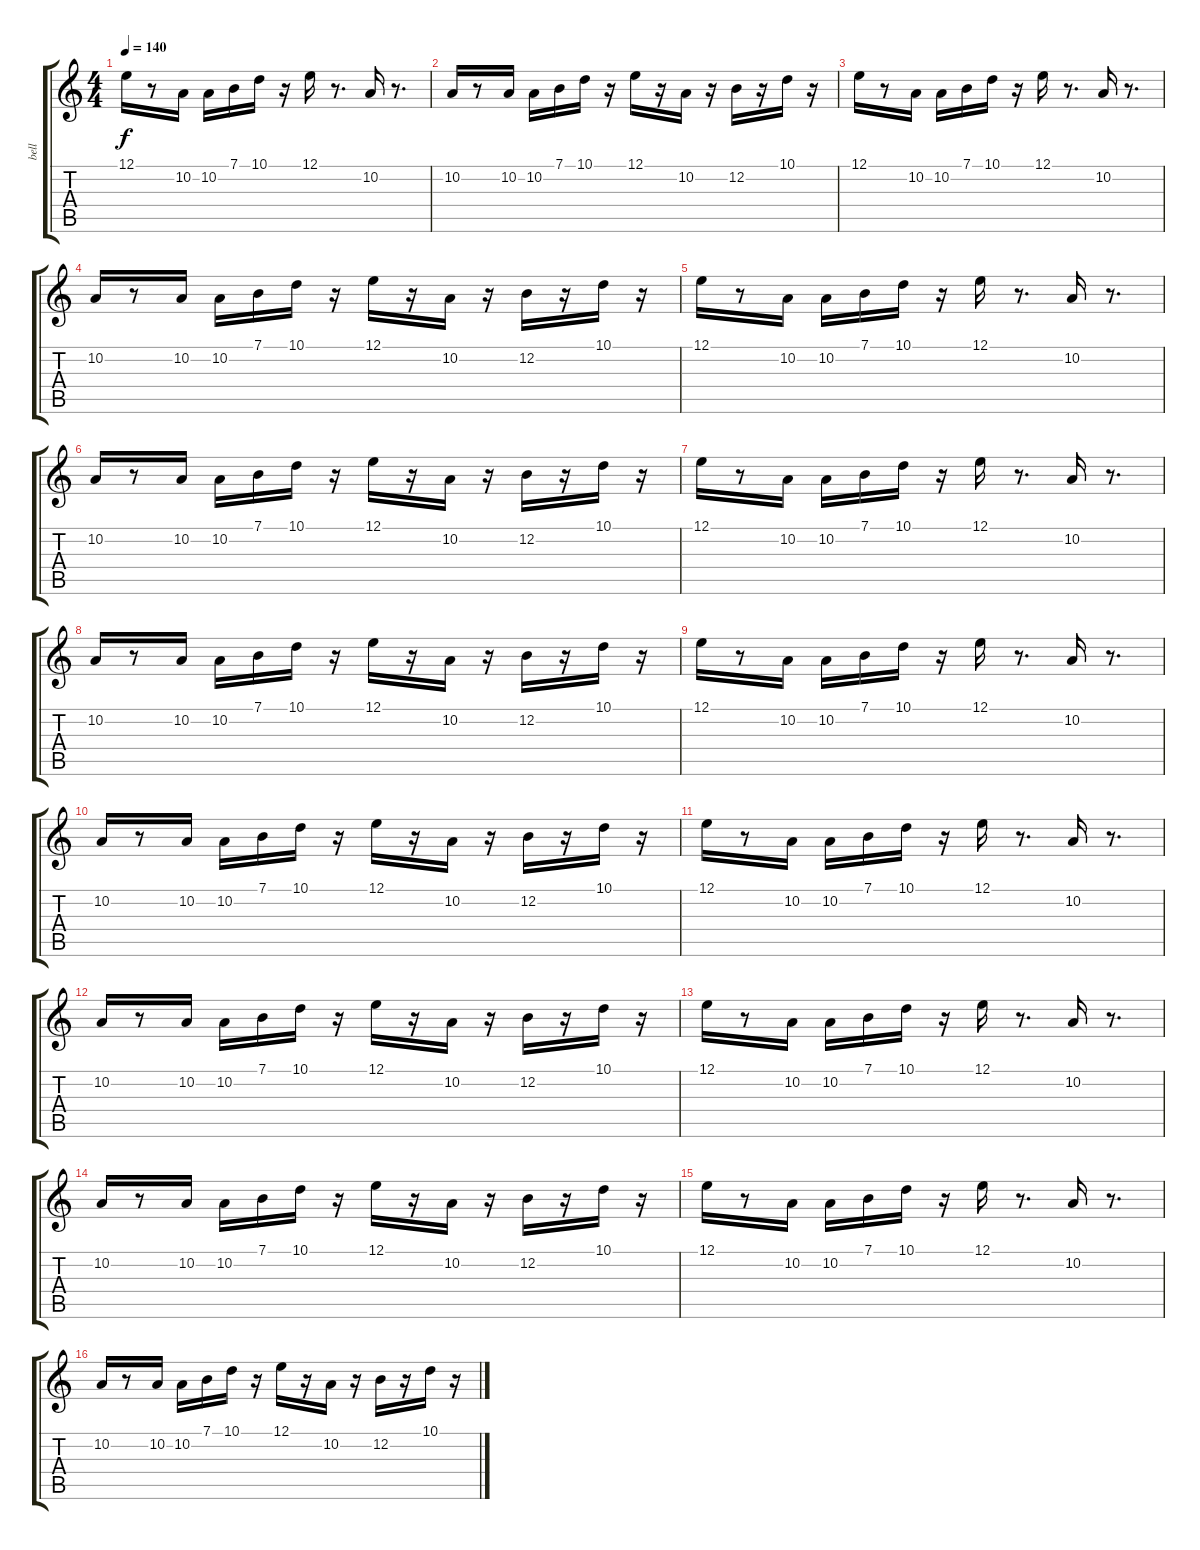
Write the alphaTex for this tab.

\track ("bell" "bell") {instrument celesta}
\staff {score tabs}
\tuning (E4 B3 G3 D3 A2 E2) {hide}
\ts (4 4)
\tempo 140
\clef g2
\ks c
12.1.16{dy f instrument celesta} r.8 10.2.16 10.2.16 7.1.16 10.1.16 r.16 12.1.16 r.8{d} 10.2.16 r.8{d} |
10.2.16 r.8 10.2.16 10.2.16 7.1.16 10.1.16 r.16 12.1.16 r.16 10.2.16 r.16 12.2.16 r.16 10.1.16 r.16 |
12.1.16 r.8 10.2.16 10.2.16 7.1.16 10.1.16 r.16 12.1.16 r.8{d} 10.2.16 r.8{d} |
10.2.16 r.8 10.2.16 10.2.16 7.1.16 10.1.16 r.16 12.1.16 r.16 10.2.16 r.16 12.2.16 r.16 10.1.16 r.16 |
12.1.16 r.8 10.2.16 10.2.16 7.1.16 10.1.16 r.16 12.1.16 r.8{d} 10.2.16 r.8{d} |
10.2.16 r.8 10.2.16 10.2.16 7.1.16 10.1.16 r.16 12.1.16 r.16 10.2.16 r.16 12.2.16 r.16 10.1.16 r.16 |
12.1.16 r.8 10.2.16 10.2.16 7.1.16 10.1.16 r.16 12.1.16 r.8{d} 10.2.16 r.8{d} |
10.2.16 r.8 10.2.16 10.2.16 7.1.16 10.1.16 r.16 12.1.16 r.16 10.2.16 r.16 12.2.16 r.16 10.1.16 r.16 |
12.1.16 r.8 10.2.16 10.2.16 7.1.16 10.1.16 r.16 12.1.16 r.8{d} 10.2.16 r.8{d} |
10.2.16 r.8 10.2.16 10.2.16 7.1.16 10.1.16 r.16 12.1.16 r.16 10.2.16 r.16 12.2.16 r.16 10.1.16 r.16 |
12.1.16 r.8 10.2.16 10.2.16 7.1.16 10.1.16 r.16 12.1.16 r.8{d} 10.2.16 r.8{d} |
10.2.16 r.8 10.2.16 10.2.16 7.1.16 10.1.16 r.16 12.1.16 r.16 10.2.16 r.16 12.2.16 r.16 10.1.16 r.16 |
12.1.16 r.8 10.2.16 10.2.16 7.1.16 10.1.16 r.16 12.1.16 r.8{d} 10.2.16 r.8{d} |
10.2.16 r.8 10.2.16 10.2.16 7.1.16 10.1.16 r.16 12.1.16 r.16 10.2.16 r.16 12.2.16 r.16 10.1.16 r.16 |
12.1.16 r.8 10.2.16 10.2.16 7.1.16 10.1.16 r.16 12.1.16 r.8{d} 10.2.16 r.8{d} |
10.2.16 r.8 10.2.16 10.2.16 7.1.16 10.1.16 r.16 12.1.16 r.16 10.2.16 r.16 12.2.16 r.16 10.1.16 r.16
